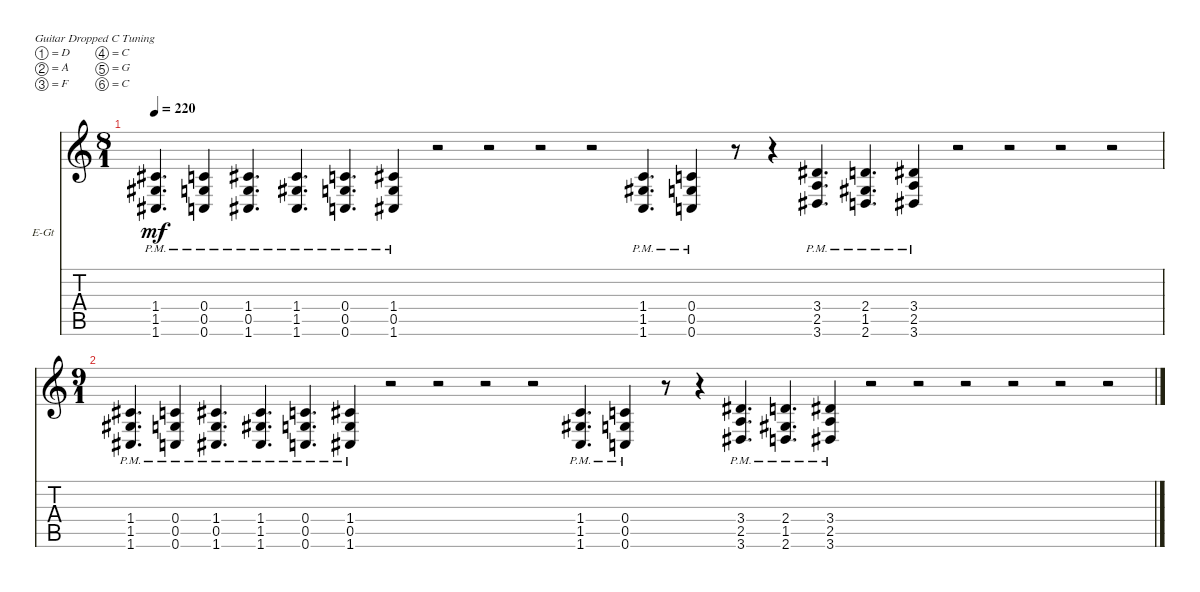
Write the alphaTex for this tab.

\defaultSystemsLayout 4
\bracketExtendMode nobrackets
\firstSystemTrackNameOrientation horizontal
\otherSystemsTrackNameOrientation horizontal
\track ("Gajic" "E-Gt") {instrument distortionguitar}
\staff {score tabs}
\tuning (D4 A3 F3 C3 G2 C2)
\ts (8 1)
\tempo 220
\clef g2
\ks c
(1.6{pm} 1.5{pm} 1.4{pm}).4{d dy mf} (0.6{pm} 0.5{pm} 0.4{pm}).4 (1.6{pm} 0.5{pm} 1.4{pm}).4{d} (1.6{pm} 1.5{pm} 1.4{pm}).4{d} (0.6{pm} 0.5{pm} 0.4{pm}).4{d} (1.6{pm} 0.5{pm} 1.4{pm}).4 r.2 r.2 r.2 r.2 (1.6{pm} 1.5{pm} 1.4{pm}).4{d} (0.6{pm} 0.5{pm} 0.4{pm}).4 r.8 r.4 (3.6{pm} 2.5{pm} 3.4{pm}).4{d} (2.6{pm} 1.5{pm} 2.4{pm}).4{d} (3.6{pm} 2.5{pm} 3.4{pm}).4 r.2 r.2 r.2 r.2 |
\ts (9 1)
(1.6{pm} 1.5{pm} 1.4{pm}).4{d} (0.6{pm} 0.5{pm} 0.4{pm}).4 (1.6{pm} 0.5{pm} 1.4{pm}).4{d} (1.6{pm} 1.5{pm} 1.4{pm}).4{d} (0.6{pm} 0.5{pm} 0.4{pm}).4{d} (1.6{pm} 0.5{pm} 1.4{pm}).4 r.2 r.2 r.2 r.2 (1.6{pm} 1.5{pm} 1.4{pm}).4{d} (0.6{pm} 0.5{pm} 0.4{pm}).4 r.8 r.4 (3.6{pm} 2.5{pm} 3.4{pm}).4{d} (2.6{pm} 1.5{pm} 2.4{pm}).4{d} (3.6{pm} 2.5{pm} 3.4{pm}).4 r.2 r.2 r.2 r.2 r.2 r.2
